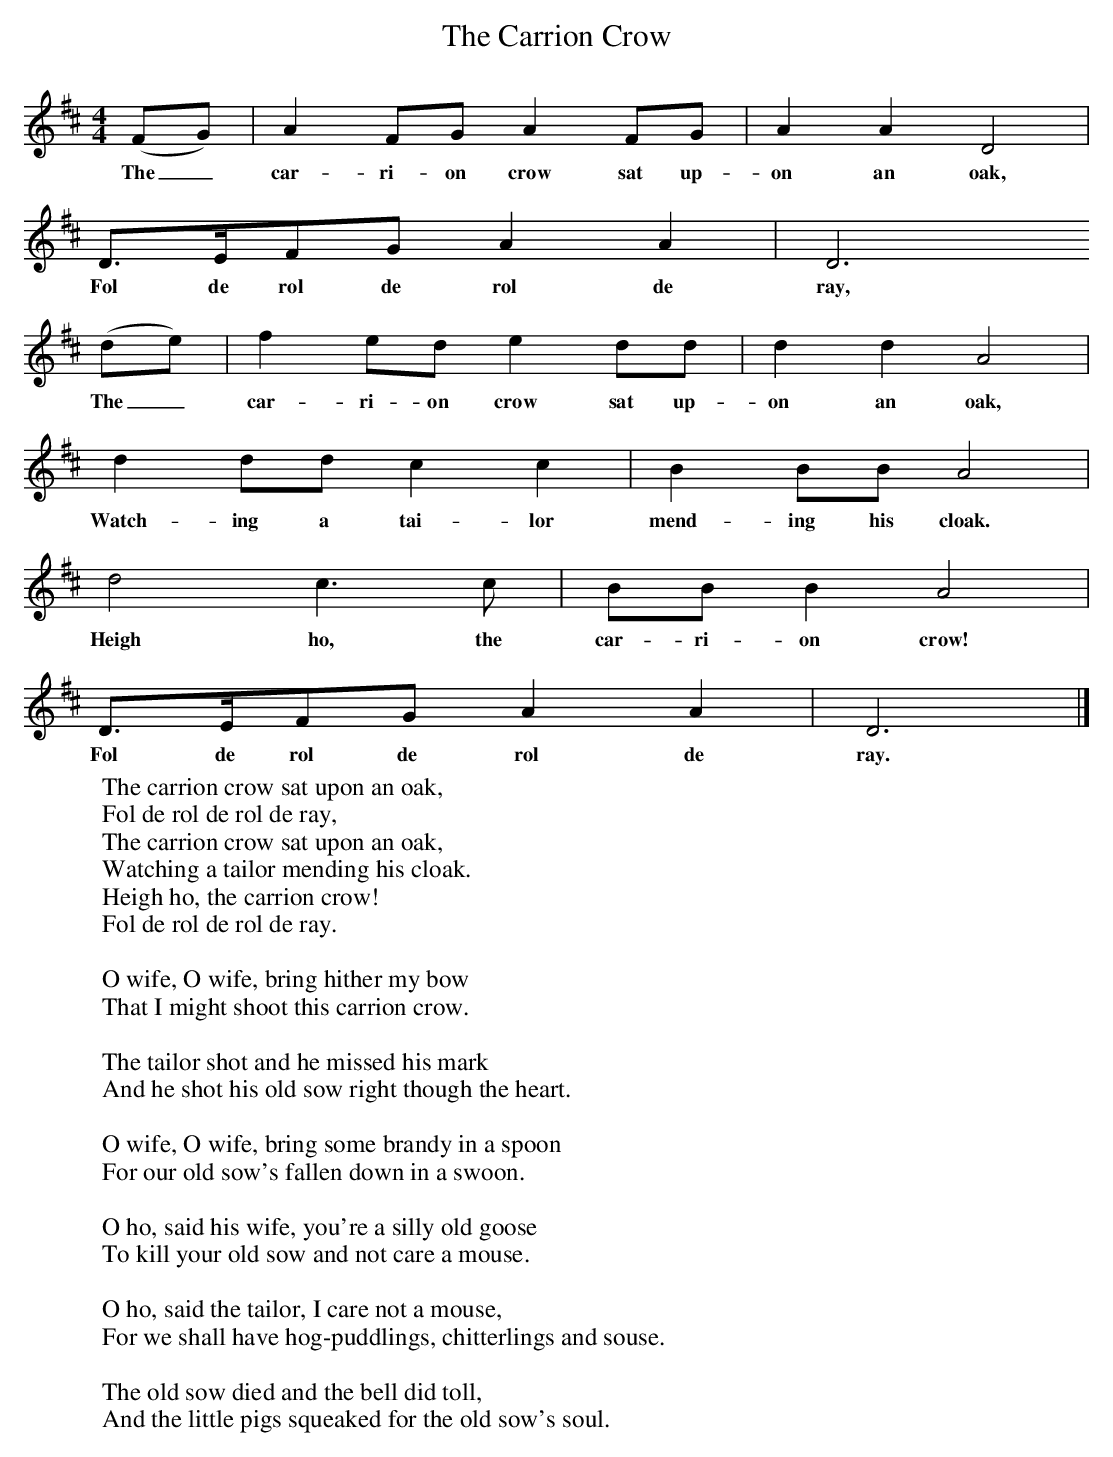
X:1
T:The Carrion Crow
M:4/4     %Meter
L:1/8     %
K:D
(FG) |A2 FG A2 FG |A2 A2 D4 |
w:The_ car-ri-on crow sat up-on an oak,
D3/2E/FG A2 A2 | D6
w:Fol de rol de rol de ray,
(de) |f2 ed e2 dd |d2 d2 A4 |
w:The_ car-ri-on crow sat up-on an oak,
d2 dd c2 c2 |B2 BB A4 |
w:Watch-ing a tai-lor mend-ing his cloak.
d4 c3 c |BB B2 A4 |
w: Heigh ho, the car-ri-on crow!
D3/2E/FG A2 A2 |D6 |]
w:Fol de rol de rol de ray.
W:The carrion crow sat upon an oak,
W:Fol de rol de rol de ray,
W:The carrion crow sat upon an oak,
W:Watching a tailor mending his cloak.
W:Heigh ho, the carrion crow!
W:Fol de rol de rol de ray.
W:
W:O wife, O wife, bring hither my bow
W:That I might shoot this carrion crow.
W:
W:The tailor shot and he missed his mark
W:And he shot his old sow right though the heart.
W:
W:O wife, O wife, bring some brandy in a spoon
W:For our old sow's fallen down in a swoon.
W:
W:O ho, said his wife, you're a silly old goose
W:To kill your old sow and not care a mouse.
W:
W:O ho, said the tailor, I care not a mouse,
W:For we shall have hog-puddlings, chitterlings and souse.
W:
W:The old sow died and the bell did toll,
W:And the little pigs squeaked for the old sow's soul.
W:
